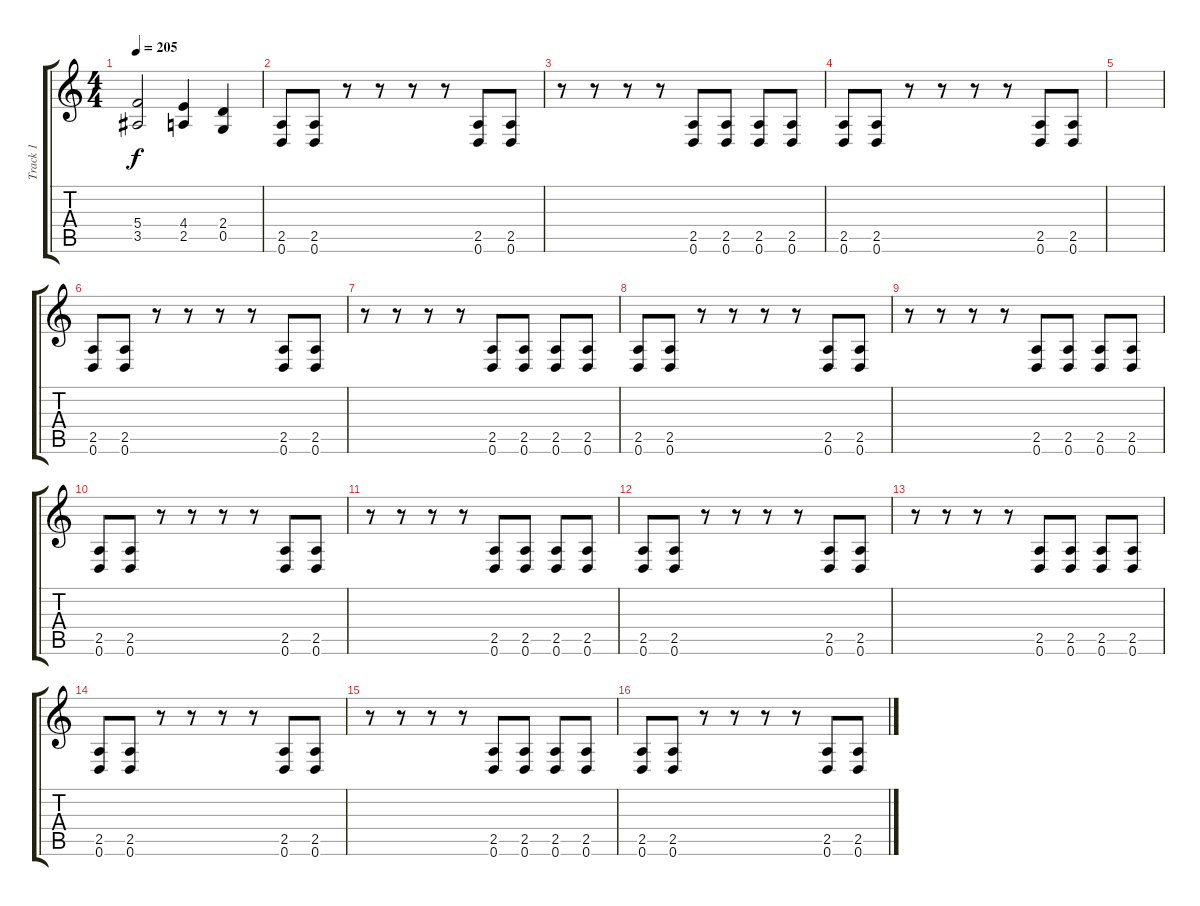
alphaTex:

\track ("Track 1" "Track 1") {instrument distortionguitar}
\staff {score tabs}
\tuning (D4 A3 F3 C3 G2 D2) {hide}
\ts (4 4)
\tempo 205
\clef g2
\ks c
(5.4 3.5).2{dy f} (4.4 2.5).4 (2.4 0.5).4 |
(2.5 0.6).8 (2.5 0.6).8 r.8 r.8 r.8 r.8 (2.5 0.6).8 (2.5 0.6).8 |
r.8 r.8 r.8 r.8 (2.5 0.6).8 (2.5 0.6).8 (2.5 0.6).8 (2.5 0.6).8 |
(2.5 0.6).8 (2.5 0.6).8 r.8 r.8 r.8 r.8 (2.5 0.6).8 (2.5 0.6).8 |
|
(2.5 0.6).8 (2.5 0.6).8 r.8 r.8 r.8 r.8 (2.5 0.6).8 (2.5 0.6).8 |
r.8 r.8 r.8 r.8 (2.5 0.6).8 (2.5 0.6).8 (2.5 0.6).8 (2.5 0.6).8 |
(2.5 0.6).8 (2.5 0.6).8 r.8 r.8 r.8 r.8 (2.5 0.6).8 (2.5 0.6).8 |
r.8 r.8 r.8 r.8 (2.5 0.6).8 (2.5 0.6).8 (2.5 0.6).8 (2.5 0.6).8 |
(2.5 0.6).8 (2.5 0.6).8 r.8 r.8 r.8 r.8 (2.5 0.6).8 (2.5 0.6).8 |
r.8 r.8 r.8 r.8 (2.5 0.6).8 (2.5 0.6).8 (2.5 0.6).8 (2.5 0.6).8 |
(2.5 0.6).8 (2.5 0.6).8 r.8 r.8 r.8 r.8 (2.5 0.6).8 (2.5 0.6).8 |
r.8 r.8 r.8 r.8 (2.5 0.6).8 (2.5 0.6).8 (2.5 0.6).8 (2.5 0.6).8 |
(2.5 0.6).8 (2.5 0.6).8 r.8 r.8 r.8 r.8 (2.5 0.6).8 (2.5 0.6).8 |
r.8 r.8 r.8 r.8 (2.5 0.6).8 (2.5 0.6).8 (2.5 0.6).8 (2.5 0.6).8 |
(2.5 0.6).8 (2.5 0.6).8 r.8 r.8 r.8 r.8 (2.5 0.6).8 (2.5 0.6).8
